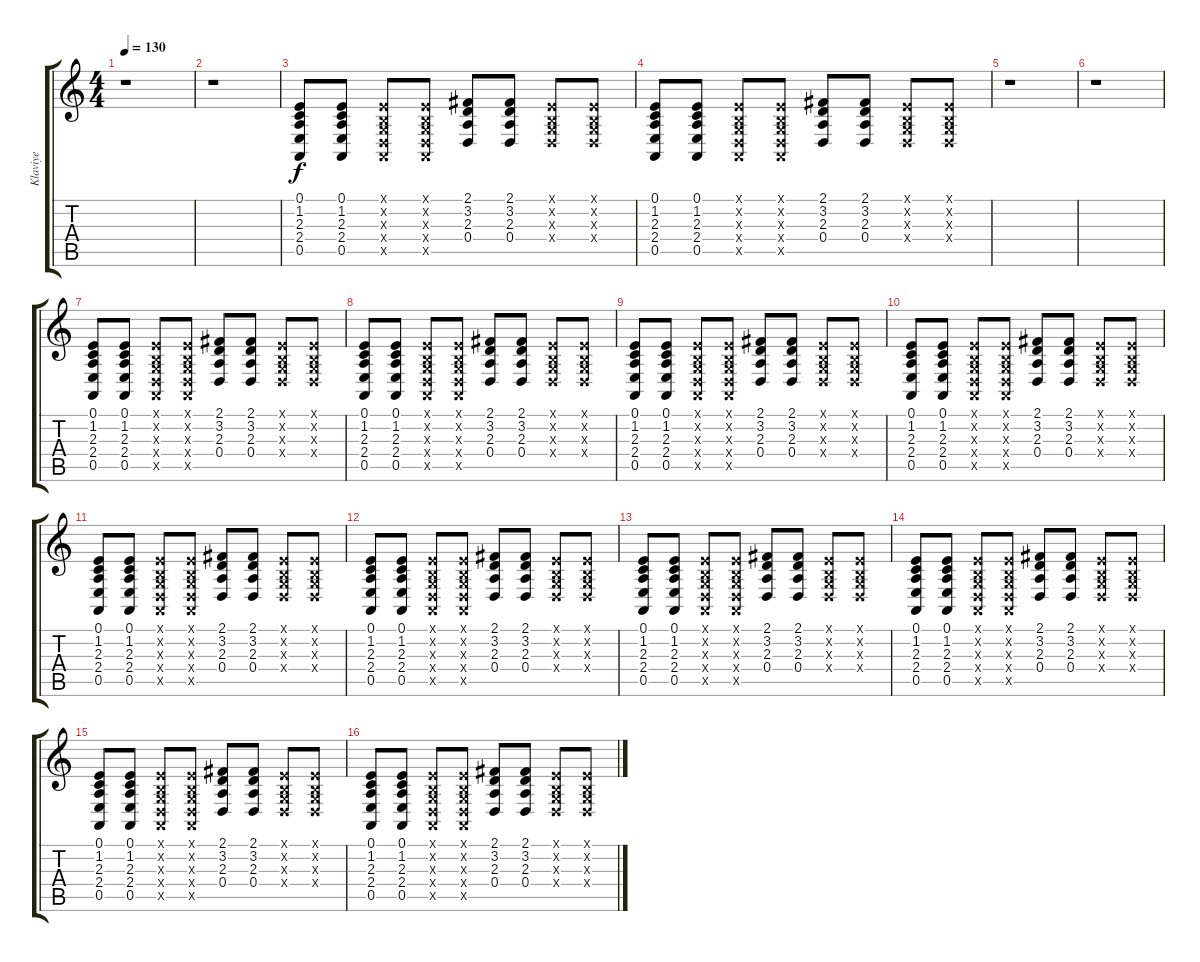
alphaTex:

\track ("Klaviye" "Klaviye") {instrument honkytonkpiano}
\staff {score tabs}
\tuning (E4 B3 G3 D3 A2 E2) {hide}
\ts (4 4)
\tempo 130
\clef g2
\ks c
r.1{dy f instrument honkytonkpiano} |
r.1 |
(0.1 1.2 2.3 2.4 0.5).8 (0.1 1.2 2.3 2.4 0.5).8 (0.1{x} 0.2{x} 0.3{x} 0.4{x} 0.5{x}).8 (0.1{x} 0.2{x} 0.3{x} 0.4{x} 0.5{x}).8 (2.1 3.2 2.3 0.4).8 (2.1 3.2 2.3 0.4).8 (0.1{x} 0.2{x} 0.3{x} 0.4{x}).8 (0.1{x} 0.2{x} 0.3{x} 0.4{x}).8 |
(0.1 1.2 2.3 2.4 0.5).8 (0.1 1.2 2.3 2.4 0.5).8 (0.1{x} 0.2{x} 0.3{x} 0.4{x} 0.5{x}).8 (0.1{x} 0.2{x} 0.3{x} 0.4{x} 0.5{x}).8 (2.1 3.2 2.3 0.4).8 (2.1 3.2 2.3 0.4).8 (0.1{x} 0.2{x} 0.3{x} 0.4{x}).8 (0.1{x} 0.2{x} 0.3{x} 0.4{x}).8 |
r.1 |
r.1 |
(0.1 1.2 2.3 2.4 0.5).8 (0.1 1.2 2.3 2.4 0.5).8 (0.1{x} 0.2{x} 0.3{x} 0.4{x} 0.5{x}).8 (0.1{x} 0.2{x} 0.3{x} 0.4{x} 0.5{x}).8 (2.1 3.2 2.3 0.4).8 (2.1 3.2 2.3 0.4).8 (0.1{x} 0.2{x} 0.3{x} 0.4{x}).8 (0.1{x} 0.2{x} 0.3{x} 0.4{x}).8 |
(0.1 1.2 2.3 2.4 0.5).8 (0.1 1.2 2.3 2.4 0.5).8 (0.1{x} 0.2{x} 0.3{x} 0.4{x} 0.5{x}).8 (0.1{x} 0.2{x} 0.3{x} 0.4{x} 0.5{x}).8 (2.1 3.2 2.3 0.4).8 (2.1 3.2 2.3 0.4).8 (0.1{x} 0.2{x} 0.3{x} 0.4{x}).8 (0.1{x} 0.2{x} 0.3{x} 0.4{x}).8 |
(0.1 1.2 2.3 2.4 0.5).8 (0.1 1.2 2.3 2.4 0.5).8 (0.1{x} 0.2{x} 0.3{x} 0.4{x} 0.5{x}).8 (0.1{x} 0.2{x} 0.3{x} 0.4{x} 0.5{x}).8 (2.1 3.2 2.3 0.4).8 (2.1 3.2 2.3 0.4).8 (0.1{x} 0.2{x} 0.3{x} 0.4{x}).8 (0.1{x} 0.2{x} 0.3{x} 0.4{x}).8 |
(0.1 1.2 2.3 2.4 0.5).8 (0.1 1.2 2.3 2.4 0.5).8 (0.1{x} 0.2{x} 0.3{x} 0.4{x} 0.5{x}).8 (0.1{x} 0.2{x} 0.3{x} 0.4{x} 0.5{x}).8 (2.1 3.2 2.3 0.4).8 (2.1 3.2 2.3 0.4).8 (0.1{x} 0.2{x} 0.3{x} 0.4{x}).8 (0.1{x} 0.2{x} 0.3{x} 0.4{x}).8 |
(0.1 1.2 2.3 2.4 0.5).8 (0.1 1.2 2.3 2.4 0.5).8 (0.1{x} 0.2{x} 0.3{x} 0.4{x} 0.5{x}).8 (0.1{x} 0.2{x} 0.3{x} 0.4{x} 0.5{x}).8 (2.1 3.2 2.3 0.4).8 (2.1 3.2 2.3 0.4).8 (0.1{x} 0.2{x} 0.3{x} 0.4{x}).8 (0.1{x} 0.2{x} 0.3{x} 0.4{x}).8 |
(0.1 1.2 2.3 2.4 0.5).8 (0.1 1.2 2.3 2.4 0.5).8 (0.1{x} 0.2{x} 0.3{x} 0.4{x} 0.5{x}).8 (0.1{x} 0.2{x} 0.3{x} 0.4{x} 0.5{x}).8 (2.1 3.2 2.3 0.4).8 (2.1 3.2 2.3 0.4).8 (0.1{x} 0.2{x} 0.3{x} 0.4{x}).8 (0.1{x} 0.2{x} 0.3{x} 0.4{x}).8 |
(0.1 1.2 2.3 2.4 0.5).8 (0.1 1.2 2.3 2.4 0.5).8 (0.1{x} 0.2{x} 0.3{x} 0.4{x} 0.5{x}).8 (0.1{x} 0.2{x} 0.3{x} 0.4{x} 0.5{x}).8 (2.1 3.2 2.3 0.4).8 (2.1 3.2 2.3 0.4).8 (0.1{x} 0.2{x} 0.3{x} 0.4{x}).8 (0.1{x} 0.2{x} 0.3{x} 0.4{x}).8 |
(0.1 1.2 2.3 2.4 0.5).8 (0.1 1.2 2.3 2.4 0.5).8 (0.1{x} 0.2{x} 0.3{x} 0.4{x} 0.5{x}).8 (0.1{x} 0.2{x} 0.3{x} 0.4{x} 0.5{x}).8 (2.1 3.2 2.3 0.4).8 (2.1 3.2 2.3 0.4).8 (0.1{x} 0.2{x} 0.3{x} 0.4{x}).8 (0.1{x} 0.2{x} 0.3{x} 0.4{x}).8 |
(0.1 1.2 2.3 2.4 0.5).8 (0.1 1.2 2.3 2.4 0.5).8 (0.1{x} 0.2{x} 0.3{x} 0.4{x} 0.5{x}).8 (0.1{x} 0.2{x} 0.3{x} 0.4{x} 0.5{x}).8 (2.1 3.2 2.3 0.4).8 (2.1 3.2 2.3 0.4).8 (0.1{x} 0.2{x} 0.3{x} 0.4{x}).8 (0.1{x} 0.2{x} 0.3{x} 0.4{x}).8 |
(0.1 1.2 2.3 2.4 0.5).8 (0.1 1.2 2.3 2.4 0.5).8 (0.1{x} 0.2{x} 0.3{x} 0.4{x} 0.5{x}).8 (0.1{x} 0.2{x} 0.3{x} 0.4{x} 0.5{x}).8 (2.1 3.2 2.3 0.4).8 (2.1 3.2 2.3 0.4).8 (0.1{x} 0.2{x} 0.3{x} 0.4{x}).8 (0.1{x} 0.2{x} 0.3{x} 0.4{x}).8
